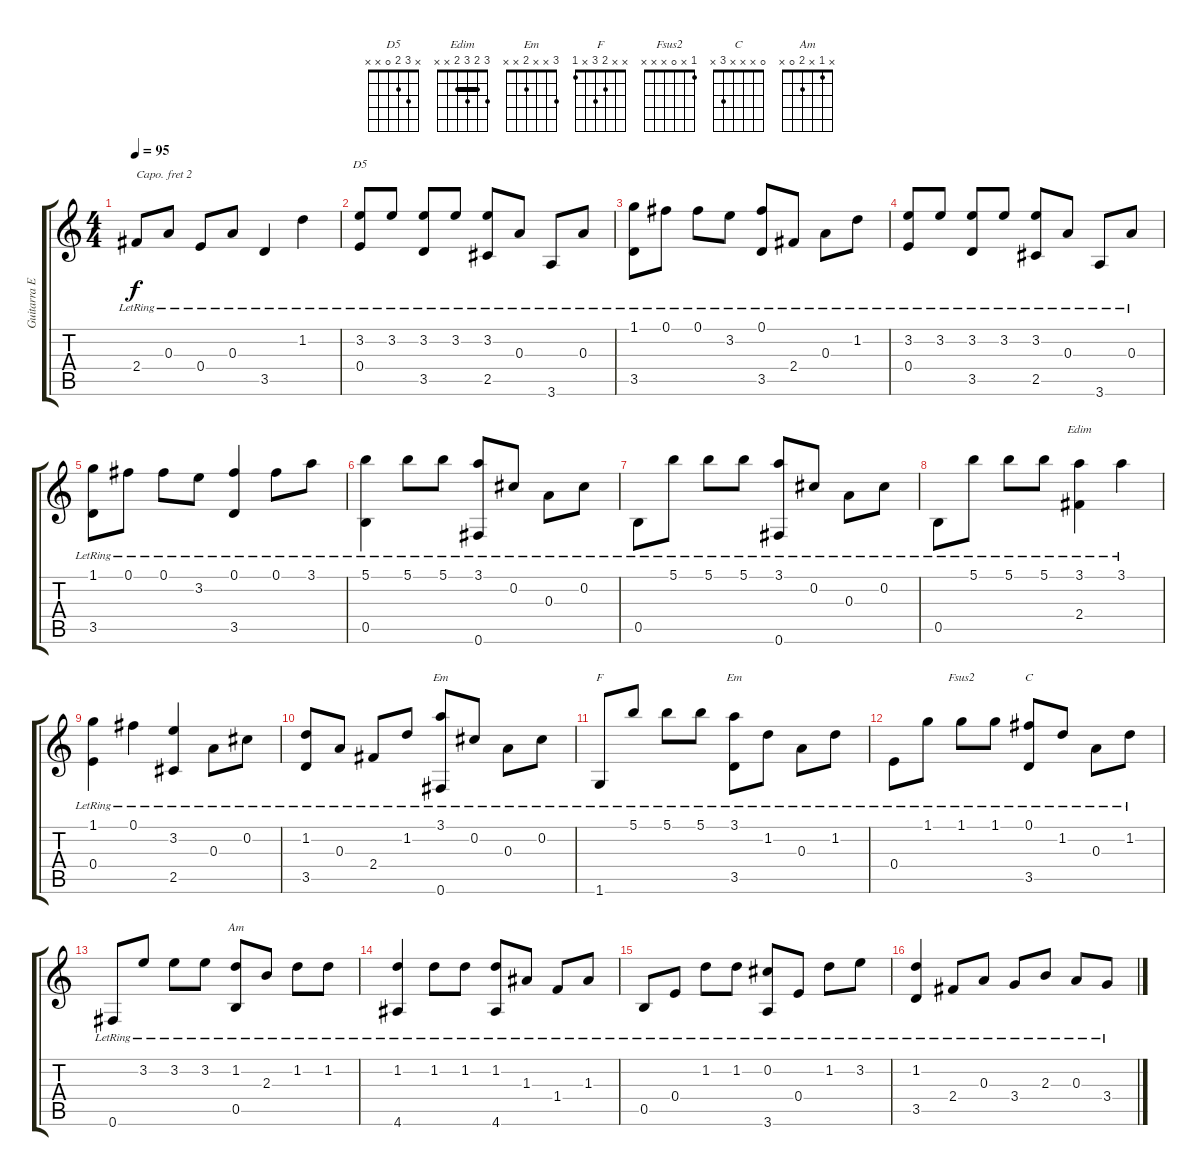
\track ("Guitarra Española" "Guitarra E") {instrument acousticguitarsteel}
\staff {score tabs}
\capo 2
\tuning (E4 B3 G3 D3 A2 E2) {hide}
\chord ("D5" x 3 2 0 x x)
\chord ("Edim" 3 2 3 2 x x) {barre 2}
\chord ("Em" 3 x x x x 0)
\chord ("F" x x 2 3 x 1)
\chord ("Em" 3 x x 2 x x)
\chord ("Fsus2" 1 x 0 x x x)
\chord ("C" 0 x x x 3 x)
\chord ("Am" x 1 x 2 0 x)
\ts (4 4)
\tempo 95
\clef g2
\ks c
2.4{lr}.8{dy f} 0.3{lr}.8 0.4{lr}.8 0.3{lr}.8 3.5{lr}.4 1.2{lr}.4 |
(3.2{lr} 0.4{lr}).8{ch "D5"} 3.2{lr}.8 (3.2{lr} 3.5{lr}).8 3.2{lr}.8 (3.2{lr} 2.5{lr}).8 0.3{lr}.8 3.6{lr}.8 0.3{lr}.8 |
(1.1{lr} 3.5{lr}).8 0.1{lr}.8 0.1{lr}.8 3.2{lr}.8 (0.1{lr} 3.5{lr}).8 2.4{lr}.8 0.3{lr}.8 1.2{lr}.8 |
(3.2{lr} 0.4{lr}).8 3.2{lr}.8 (3.2{lr} 3.5{lr}).8 3.2{lr}.8 (3.2{lr} 2.5{lr}).8 0.3{lr}.8 3.6{lr}.8 0.3{lr}.8 |
(1.1{lr} 3.5{lr}).8 0.1{lr}.8 0.1{lr}.8 3.2{lr}.8 (0.1{lr} 3.5{lr}).4 0.1{lr}.8 3.1{lr}.8 |
(5.1{lr} 0.5{lr}).4 5.1{lr}.8 5.1{lr}.8 (3.1{lr} 0.6{lr}).8 0.2{lr}.8 0.3{lr}.8 0.2{lr}.8 |
0.5{lr}.8 5.1{lr}.8 5.1{lr}.8 5.1{lr}.8 (3.1{lr} 0.6{lr}).8 0.2{lr}.8 0.3{lr}.8 0.2{lr}.8 |
0.5{lr}.8 5.1{lr}.8 5.1{lr}.8 5.1{lr}.8 (3.1{lr} 2.4{lr}).4{ch "Edim"} 3.1{lr}.4 |
(1.1{lr} 0.4{lr}).4 0.1{lr}.4 (3.2{lr} 2.5{lr}).4 0.3{lr}.8 0.2{lr}.8 |
(1.2{lr} 3.5{lr}).8 0.3{lr}.8 2.4{lr}.8 1.2{lr}.8 (3.1{lr} 0.6{lr}).8{ch "Em"} 0.2{lr}.8 0.3{lr}.8 0.2{lr}.8 |
1.6{lr}.8{ch "F"} 5.1{lr}.8 5.1{lr}.8 5.1{lr}.8 (3.1{lr} 3.5{lr}).8{ch "Em"} 1.2{lr}.8 0.3{lr}.8 1.2{lr}.8 |
0.4{lr}.8 1.1{lr}.8 1.1{lr}.8{ch "Fsus2"} 1.1{lr}.8 (0.1{lr} 3.5{lr}).8{ch "C"} 1.2{lr}.8 0.3{lr}.8 1.2{lr}.8 |
0.6{lr}.8 3.2{lr}.8 3.2{lr}.8 3.2{lr}.8 (1.2{lr} 0.5{lr}).8{ch "Am"} 2.3{lr}.8 1.2{lr}.8 1.2{lr}.8 |
(1.2{lr} 4.6{lr}).4 1.2{lr}.8 1.2{lr}.8 (1.2{lr} 4.6{lr}).8 1.3{lr}.8 1.4{lr}.8 1.3{lr}.8 |
0.5{lr}.8 0.4{lr}.8 1.2{lr}.8 1.2{lr}.8 (0.2{lr} 3.6{lr}).8 0.4{lr}.8 1.2{lr}.8 3.2{lr}.8 |
(1.2{lr} 3.5{lr}).4 2.4{lr}.8 0.3{lr}.8 3.4{lr}.8 2.3{lr}.8 0.3{lr}.8 3.4{lr}.8
